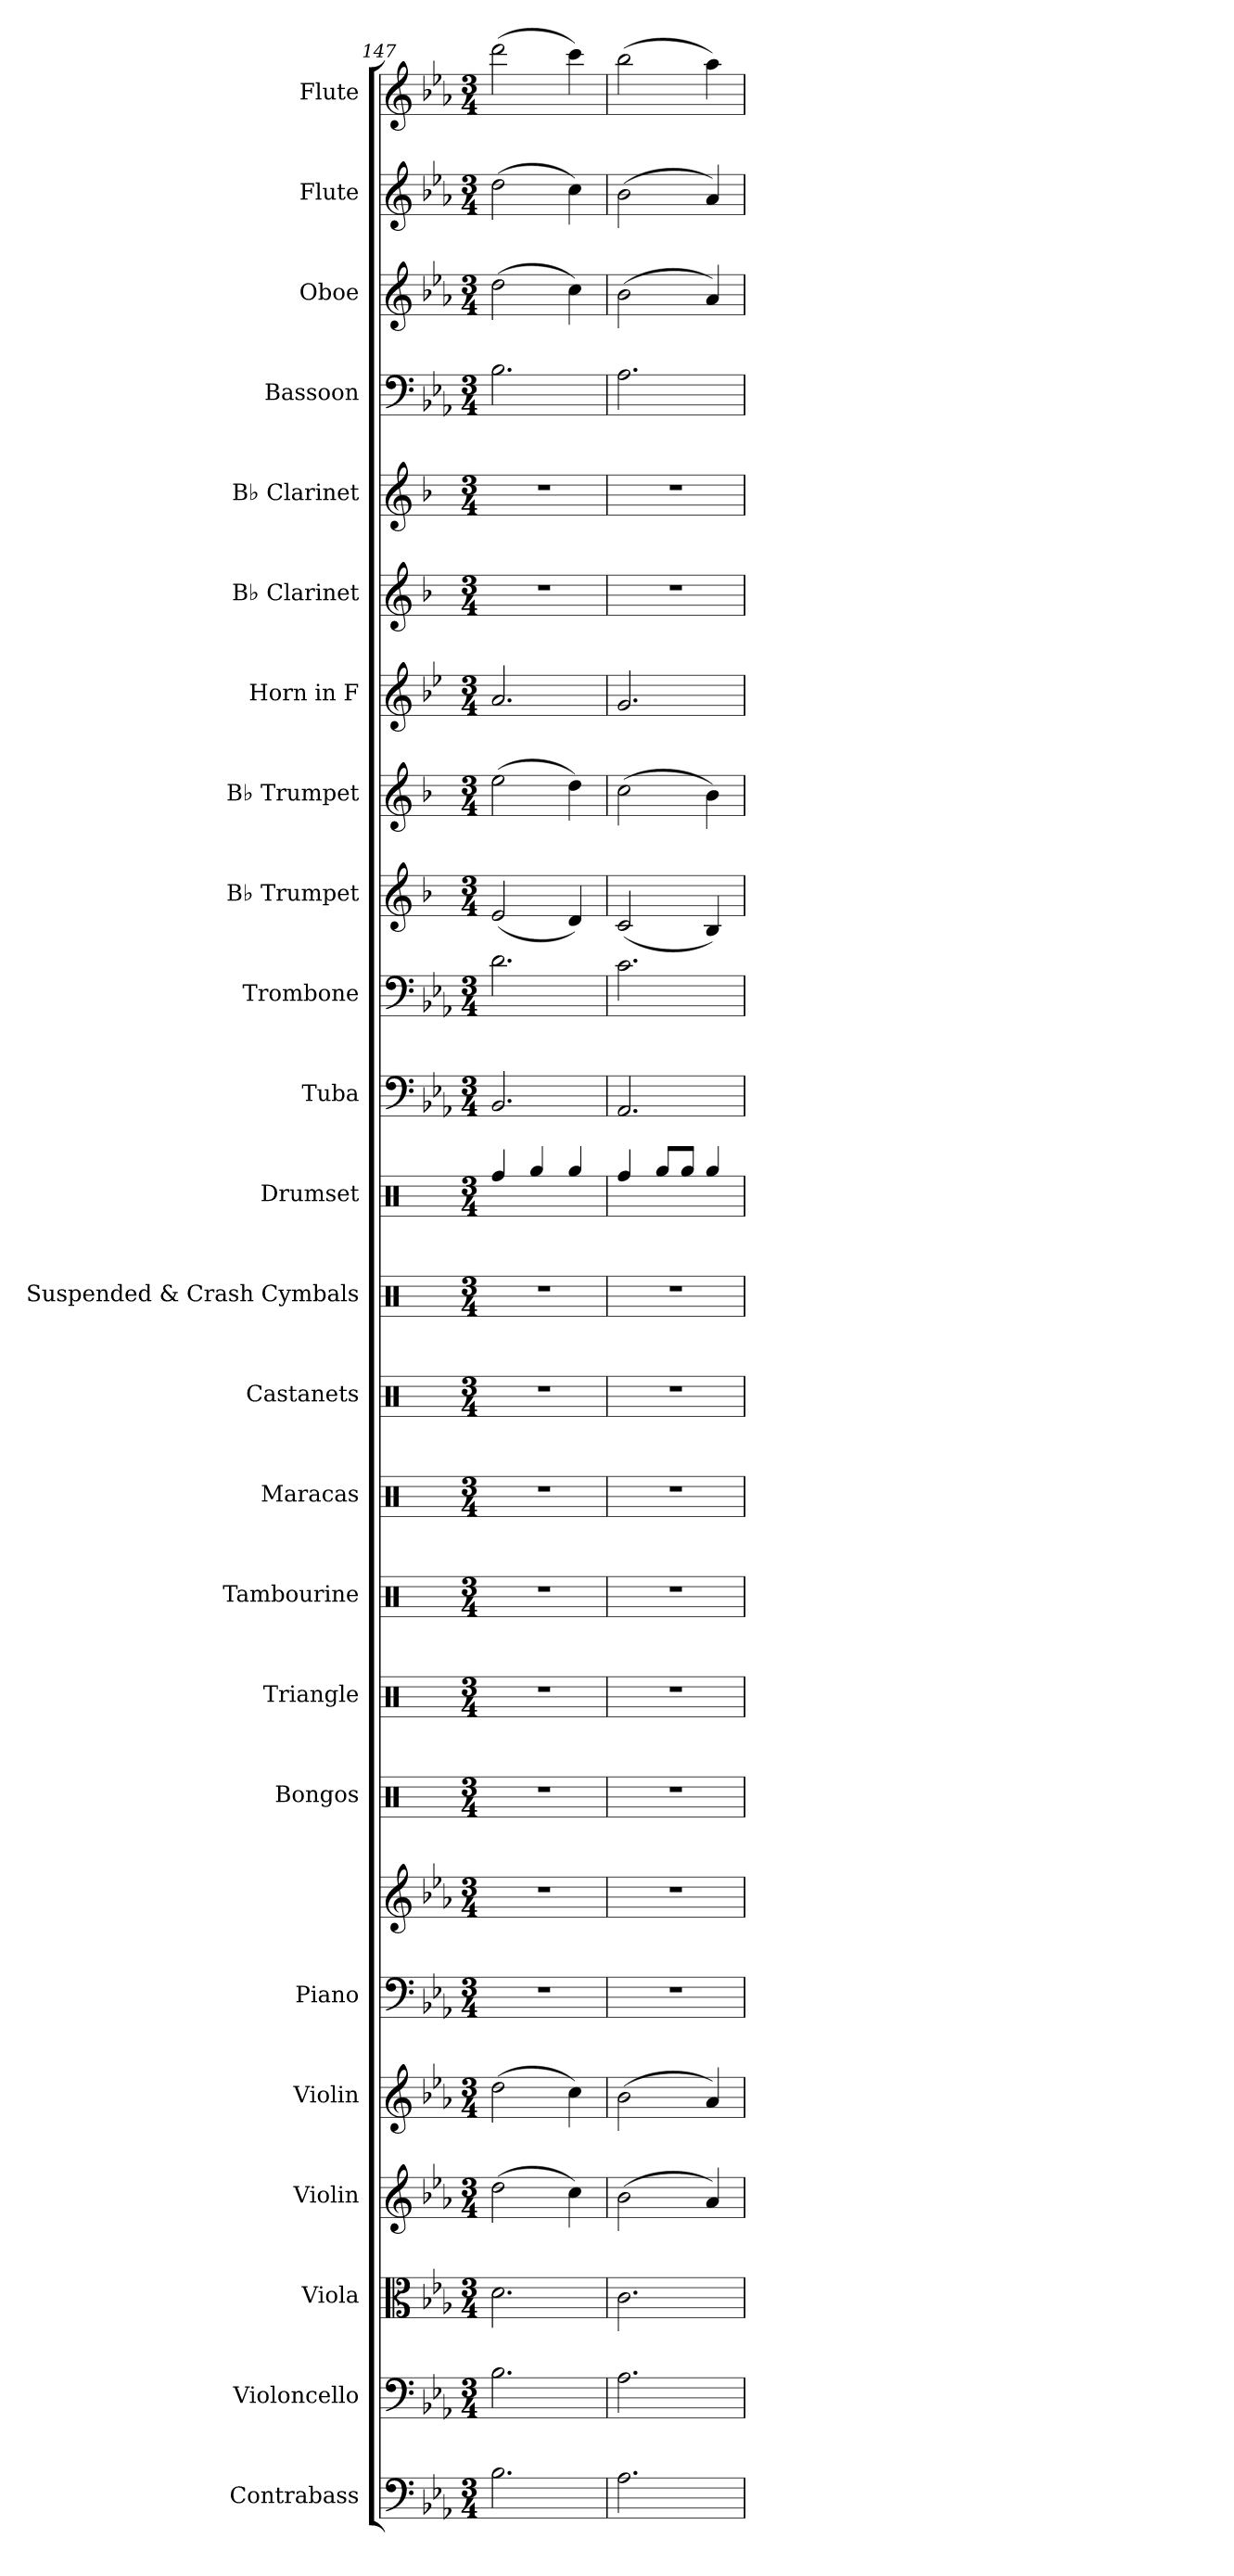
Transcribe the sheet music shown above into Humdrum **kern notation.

**kern	**kern	**kern	**kern	**kern	**kern	**kern	**kern	**kern	**kern	**kern	**kern	**kern	**kern	**kern	**kern	**kern	**kern	**kern	**kern	**kern	**kern	**kern	**kern	**kern
*part24	*part23	*part22	*part21	*part20	*part19	*part19	*part18	*part17	*part16	*part15	*part14	*part13	*part12	*part11	*part10	*part9	*part8	*part7	*part6	*part5	*part4	*part3	*part2	*part1
*staff25	*staff24	*staff23	*staff22	*staff21	*staff20	*staff19	*staff18	*staff17	*staff16	*staff15	*staff14	*staff13	*staff12	*staff11	*staff10	*staff9	*staff8	*staff7	*staff6	*staff5	*staff4	*staff3	*staff2	*staff1
*I"Contrabass	*I"Violoncello	*I"Viola	*I"Violin	*I"Violin	*I"Piano	*	*I"Bongos	*I"Triangle	*I"Tambourine	*I"Maracas	*I"Castanets	*I"Suspended &amp; Crash Cymbals	*I"Drumset	*I"Tuba	*I"Trombone	*I"B♭ Trumpet	*I"B♭ Trumpet	*I"Horn in F	*I"B♭ Clarinet	*I"B♭ Clarinet	*I"Bassoon	*I"Oboe	*I"Flute	*I"Flute
*I'Cb.	*I'Vc.	*I'Vla.	*I'Vln.	*I'Vln.	*I'Pno.	*	*I'Bon.	*I'Trgl.	*I'Tamb.	*I'Mrcs.	*I'Cst.	*I'Cym.	*I'D. Set	*I'Tba.	*I'Tbn.	*I'B♭ Tpt.	*I'B♭ Tpt.	*	*I'B♭ Cl.	*I'B♭ Cl.	*I'Bsn.	*I'Ob.	*I'Fl.	*I'Fl.
!!LO:PB:g=z
*clefF4	*clefF4	*clefC3	*clefG2	*clefG2	*clefF4	*clefG2	*clefX	*clefX	*clefX	*clefX	*clefX	*clefX	*clefX	*clefF4	*clefF4	*clefG2	*clefG2	*clefG2	*clefG2	*clefG2	*clefF4	*clefG2	*clefG2	*clefG2
*ITrd7c12	*	*	*	*	*	*	*	*	*	*	*	*	*	*	*	*ITrd1c2	*ITrd1c2	*ITrd4c7	*ITrd1c2	*ITrd1c2	*	*	*	*
*k[b-e-a-]	*k[b-e-a-]	*k[b-e-a-]	*k[b-e-a-]	*k[b-e-a-]	*k[b-e-a-]	*k[b-e-a-]	*k[]	*k[]	*k[]	*k[]	*k[]	*k[]	*k[]	*k[b-e-a-]	*k[b-e-a-]	*k[b-e-a-]	*k[b-e-a-]	*k[b-e-a-]	*k[b-e-a-]	*k[b-e-a-]	*k[b-e-a-]	*k[b-e-a-]	*k[b-e-a-]	*k[b-e-a-]
*M3/4	*M3/4	*M3/4	*M3/4	*M3/4	*M3/4	*M3/4	*M3/4	*M3/4	*M3/4	*M3/4	*M3/4	*M3/4	*M3/4	*M3/4	*M3/4	*M3/4	*M3/4	*M3/4	*M3/4	*M3/4	*M3/4	*M3/4	*M3/4	*M3/4
=147	=147	=147	=147	=147	=147	=147	=147	=147	=147	=147	=147	=147	=147	=147	=147	=147	=147	=147	=147	=147	=147	=147	=147	=147
2.BB-\	2.B-\	2.d\	(2dd\	(2dd\	2.r	2.r	2.r	2.r	2.r	2.r	2.r	2.r	4Rff/	2.BB-/	2.d\	(2d/	(2dd\	2.d/	2.r	2.r	2.B-\	(2dd\	(2dd\	(2ddd\
.	.	.	.	.	.	.	.	.	.	.	.	.	4Rgg/	.	.	.	.	.	.	.	.	.	.	.
.	.	.	4cc\)	4cc\)	.	.	.	.	.	.	.	.	4Rgg/	.	.	4c/)	4cc\)	.	.	.	.	4cc\)	4cc\)	4ccc\)
=148	=148	=148	=148	=148	=148	=148	=148	=148	=148	=148	=148	=148	=148	=148	=148	=148	=148	=148	=148	=148	=148	=148	=148	=148
2.AA-\	2.A-\	2.c\	(2b-\	(2b-\	2.r	2.r	2.r	2.r	2.r	2.r	2.r	2.r	4Rff/	2.AA-/	2.c\	(2B-/	(2b-\	2.c/	2.r	2.r	2.A-\	(2b-\	(2b-\	(2bb-\
.	.	.	.	.	.	.	.	.	.	.	.	.	8Rgg/L	.	.	.	.	.	.	.	.	.	.	.
.	.	.	.	.	.	.	.	.	.	.	.	.	8Rgg/J	.	.	.	.	.	.	.	.	.	.	.
.	.	.	4a-/)	4a-/)	.	.	.	.	.	.	.	.	4Rgg/	.	.	4A-/)	4a-\)	.	.	.	.	4a-/)	4a-/)	4aa-\)
=	=	=	=	=	=	=	=	=	=	=	=	=	=	=	=	=	=	=	=	=	=	=	=	=
*-	*-	*-	*-	*-	*-	*-	*-	*-	*-	*-	*-	*-	*-	*-	*-	*-	*-	*-	*-	*-	*-	*-	*-	*-
